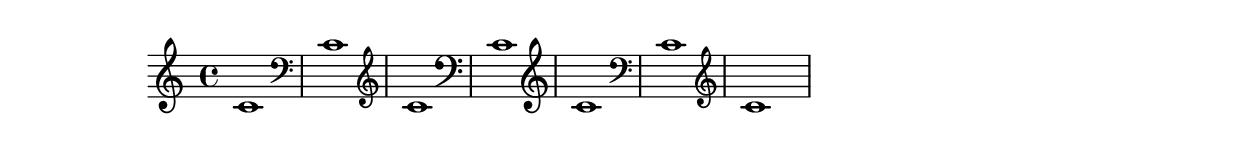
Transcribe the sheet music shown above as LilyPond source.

%% DO NOT EDIT this file manually; it is automatically
%% generated from LSR http://lsr.di.unimi.it
%% Make any changes in LSR itself, or in Documentation/snippets/new/ ,
%% and then run scripts/auxiliar/makelsr.py
%%
%% This file is in the public domain.
\version "2.18.0"

\header {
  lsrtags = "pitches, tweaks-and-overrides"

  texidoc = "
When a clef is changed, the clef sign displayed is smaller than the
initial clef.  This can be overridden with @code{full-size-change}.

"
  doctitle = "Keep change clefs full sized"
} % begin verbatim

\relative c' {
  \clef "treble"
  c1
  \clef "bass"
  c1
  \clef "treble"
  c1
  \override Staff.Clef.full-size-change = ##t
  \clef "bass"
  c1
  \clef "treble"
  c1
  \revert Staff.Clef.full-size-change
  \clef "bass"
  c1
  \clef "treble"
  c1
}
